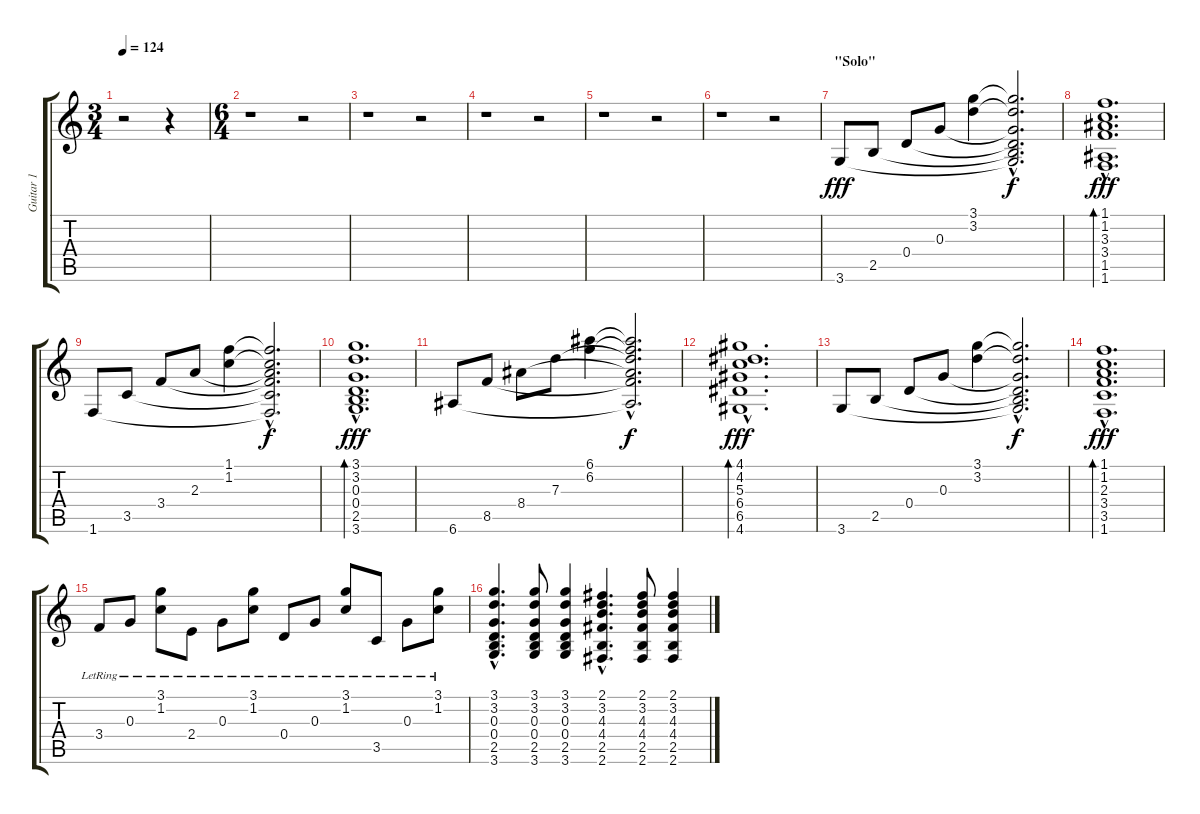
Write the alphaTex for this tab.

\track ("Guitar 1" "Guitar 1") {instrument electricguitarclean}
\staff {score tabs}
\tuning (E4 B3 G3 D3 A2 E2) {hide}
\ts (3 4)
\tempo 124
\clef g2
\ks c
r.2{dy fff} r.4 |
\ts (6 4)
r.1 r.2 |
r.1 r.2 |
r.1 r.2 |
r.1 r.2 |
r.1 r.2 |
\section ("" "\"Solo\"")
3.6.8{volume 11} 2.5.8 0.4.8 0.3.8 (3.1 3.2).4 (3.1{hac t} 3.2{hac t} 0.3{hac t} 0.4{hac t} 2.5{hac t} 3.6{hac t}).2{d dy f} |
(1.1{hac} 1.2{hac} 3.3{hac} 3.4{hac} 1.5{hac} 1.6{hac}).1{d bd 240 dy fff} |
1.6.8 3.5.8 3.4.8 2.3.8 (1.1 1.2).4 (1.1{hac t} 1.2{hac t} 2.3{hac t} 3.4{hac t} 3.5{hac t} 1.6{hac t}).2{d dy f} |
(3.1{hac} 3.2{hac} 0.3{hac} 0.4{hac} 2.5{hac} 3.6{hac}).1{d bd 240 dy fff} |
6.6.8 8.5.8 8.4.8 7.3.8 (6.1 6.2).4 (6.1{hac t} 6.2{hac t} 7.3{hac t} 8.4{hac t} 8.5{hac t} 6.6{hac t}).2{d dy f} |
(4.1{hac} 4.2{hac} 5.3{hac} 6.4{hac} 6.5{hac} 4.6{hac}).1{d bd 240 dy fff} |
3.6.8 2.5.8 0.4.8 0.3.8 (3.1 3.2).4 (3.1{hac t} 3.2{hac t} 0.3{hac t} 0.4{hac t} 2.5{hac t} 3.6{hac t}).2{d dy f} |
(1.1{hac} 1.2{hac} 2.3{hac} 3.4{hac} 3.5{hac} 1.6{hac}).1{d bd 240 dy fff} |
3.4{lr}.8 0.3{lr}.8 (3.1 1.2{lr}).8 2.4{lr}.8 0.3{lr}.8 (3.1 1.2{lr}).8 0.4{lr}.8 0.3{lr}.8 (3.1 1.2{lr}).8 3.5{lr}.8 0.3{lr}.8 (3.1{lr} 1.2{lr}).8 |
(3.1{hac} 3.2{hac} 0.3{hac} 0.4{hac} 2.5{hac} 3.6{hac}).4{d} (3.1 3.2 0.3 0.4 2.5 3.6).8 (3.1 3.2 0.3 0.4 2.5 3.6).4 (2.1{hac} 3.2{hac} 4.3{hac} 4.4{hac} 2.5{hac} 2.6{hac}).4{d} (2.1 3.2 4.3 4.4 2.5 2.6).8 (2.1 3.2 4.3 4.4 2.5 2.6).4
